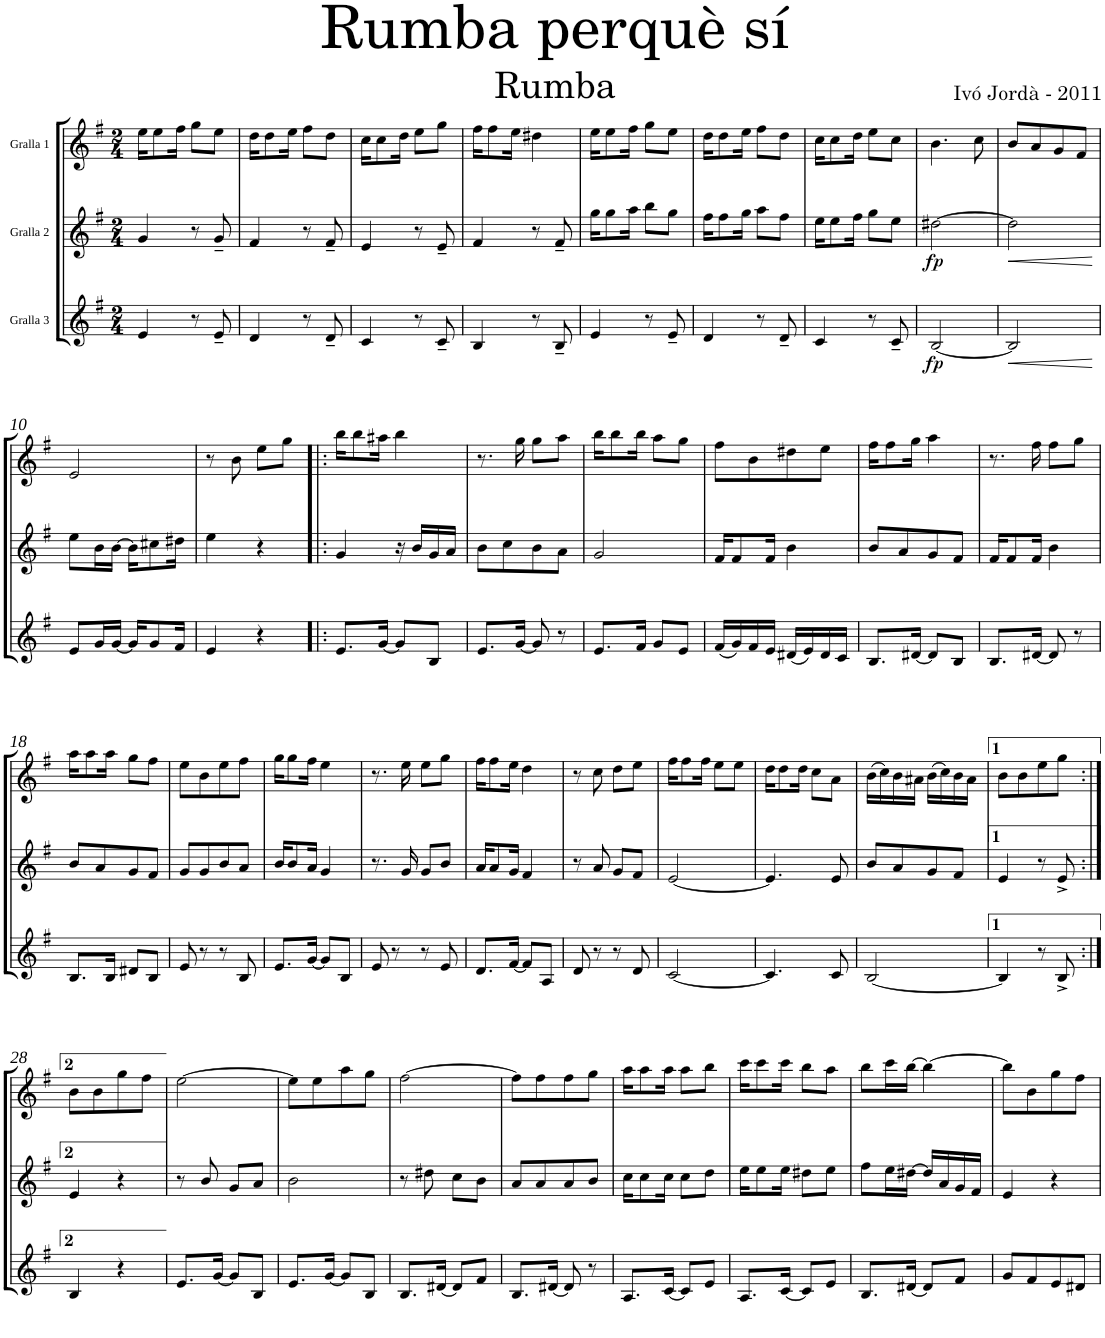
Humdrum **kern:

**kern	**dynam	**kern	**dynam	**kern
*part3	*part3	*part2	*part2	*part1
*staff3	*staff3	*staff2	*staff2	*staff1
*I"Gralla 3	*	*I"Gralla 2	*	*I"Gralla 1
*clefG2	*	*clefG2	*	*clefG2
*k[f#]	*	*k[f#]	*	*k[f#]
*G:	*	*G:	*	*G:
*M2/4	*	*M2/4	*	*M2/4
=1	=1	=1	=1	=1
4e/	.	4g/	.	16ee\KL
.	.	.	.	8ee\
.	.	.	.	16ff#\Jk
8r	.	8r	.	8gg\L
8e~/	.	8g~/	.	8ee\J
=2	=2	=2	=2	=2
4d/	.	4f#/	.	16dd\KL
.	.	.	.	8dd\
.	.	.	.	16ee\Jk
8r	.	8r	.	8ff#\L
8d~/	.	8f#~/	.	8dd\J
=3	=3	=3	=3	=3
4c/	.	4e/	.	16cc\KL
.	.	.	.	8cc\
.	.	.	.	16dd\Jk
8r	.	8r	.	8ee\L
8c~/	.	8e~/	.	8gg\J
=4	=4	=4	=4	=4
4B/	.	4f#/	.	16ff#\KL
.	.	.	.	8ff#\
.	.	.	.	16ee\Jk
8r	.	8r	.	4dd#X\
8B~/	.	8f#~/	.	.
=5	=5	=5	=5	=5
4e/	.	16gg\KL	.	16ee\KL
.	.	8gg\	.	8ee\
.	.	16aa\Jk	.	16ff#\Jk
8r	.	8bb\L	.	8gg\L
8e~/	.	8gg\J	.	8ee\J
=6	=6	=6	=6	=6
4d/	.	16ff#\KL	.	16dd\KL
.	.	8ff#\	.	8dd\
.	.	16gg\Jk	.	16ee\Jk
8r	.	8aa\L	.	8ff#\L
8d~/	.	8ff#\J	.	8dd\J
=7	=7	=7	=7	=7
4c/	.	16ee\KL	.	16cc\KL
.	.	8ee\	.	8cc\
.	.	16ff#\Jk	.	16dd\Jk
8r	.	8gg\L	.	8ee\L
8c~/	.	8ee\J	.	8cc\J
=8	=8	=8	=8	=8
!	!LO:DY:b	!	!LO:DY:b	!
[2B/	fp	[2dd#X\	fp	4.b\
.	.	.	.	8cc\
=9	=9	=9	=9	=9
!	!LO:HP:b	!	!LO:HP:b	!
2B/]	<	2dd#\]	<	8b/L
.	.	.	.	8a/
.	.	.	.	8g/
.	.	.	.	8f#/J
.	[	.	[	.
!!LO:LB:g=z
=10	=10	=10	=10	=10
8e/L	.	8ee\L	.	2e/
16g/L	.	16b\L	.	.
[16g/JJ	.	[16b\JJ	.	.
16g/KL]	.	16b\KL]	.	.
8g/	.	8cc#X\	.	.
16f#/Jk	.	16dd#X\Jk	.	.
=11	=11	=11	=11	=11
4e/	.	4ee\	.	8r
.	.	.	.	8b\
4r	.	4r	.	8ee\L
.	.	.	.	8gg\J
=12!|:	=12!|:	=12!|:	=12!|:	=12!|:
8.e/L	.	4g/	.	16bb\KL
.	.	.	.	8bb\
[16g/Jk	.	.	.	16aa#X\Jk
8g/L]	.	16r	.	4bb\
.	.	16b/LL	.	.
8B/J	.	16g/	.	.
.	.	16a/JJ	.	.
=13	=13	=13	=13	=13
8.e/L	.	8b\L	.	8.r
.	.	8cc\	.	.
[16g/Jk	.	.	.	16gg\
8g/]	.	8b\	.	8gg\L
8r	.	8a\J	.	8aa\J
=14	=14	=14	=14	=14
8.e/L	.	2g/	.	16bb\KL
.	.	.	.	8bb\
16f#/Jk	.	.	.	16bb\Jk
8g/L	.	.	.	8aa\L
8e/J	.	.	.	8gg\J
=15	=15	=15	=15	=15
(<16f#/LL	.	16f#/KL	.	8ff#\L
16g/)	.	8f#/	.	.
16f#/	.	.	.	8b\
16e/JJ	.	16f#/Jk	.	.
(<16d#X/LL	.	4b\	.	8dd#X\
16e/)	.	.	.	.
16d#/	.	.	.	8ee\J
16c/JJ	.	.	.	.
=16	=16	=16	=16	=16
8.B/L	.	8b/L	.	16ff#\KL
.	.	.	.	8ff#\
.	.	8a/	.	.
[16d#X/Jk	.	.	.	16gg\Jk
8d#/L]	.	8g/	.	4aa\
8B/J	.	8f#/J	.	.
=17	=17	=17	=17	=17
8.B/L	.	16f#/KL	.	8.r
.	.	8f#/	.	.
[16d#X/Jk	.	16f#/Jk	.	16ff#\
8d#/]	.	4b\	.	8ff#\L
8r	.	.	.	8gg\J
!!LO:LB:g=z
=18	=18	=18	=18	=18
8.B/L	.	8b/L	.	16aa\KL
.	.	.	.	8aa\
.	.	8a/	.	.
16B/Jk	.	.	.	16aa\Jk
8d#X/L	.	8g/	.	8gg\L
8B/J	.	8f#/J	.	8ff#\J
=19	=19	=19	=19	=19
8e/	.	8g/L	.	8ee\L
8r	.	8g/	.	8b\
8r	.	8b/	.	8ee\
8B/	.	8a/J	.	8ff#\J
=20	=20	=20	=20	=20
8.e/L	.	16b/KL	.	16gg\KL
.	.	8b/	.	8gg\
[16g/Jk	.	16a/Jk	.	16ff#\Jk
8g/L]	.	4g/	.	4ee\
8B/J	.	.	.	.
=21	=21	=21	=21	=21
8e/	.	8.r	.	8.r
8r	.	.	.	.
.	.	16g/	.	16ee\
8r	.	8g/L	.	8ee\L
8e/	.	8b/J	.	8gg\J
=22	=22	=22	=22	=22
8.d/L	.	16a/KL	.	16ff#\KL
.	.	8a/	.	8ff#\
[16f#/Jk	.	16g/Jk	.	16ee\Jk
8f#/L]	.	4f#/	.	4dd\
8A/J	.	.	.	.
=23	=23	=23	=23	=23
8d/	.	8r	.	8r
8r	.	8a/	.	8cc\
8r	.	8g/L	.	8dd\L
8d/	.	8f#/J	.	8ee\J
=24	=24	=24	=24	=24
[2c/	.	[2e/	.	16ff#\KL
.	.	.	.	8ff#\
.	.	.	.	16ff#\Jk
.	.	.	.	8ee\L
.	.	.	.	8ee\J
=25	=25	=25	=25	=25
4.c/]	.	4.e/]	.	16dd\KL
.	.	.	.	8dd\
.	.	.	.	16dd\Jk
.	.	.	.	8cc\L
8c/	.	8e/	.	8a\J
=26	=26	=26	=26	=26
[2B/	.	8b/L	.	(>16b\LL
.	.	.	.	16cc\)
.	.	8a/	.	16b\
.	.	.	.	16a#X\JJ
.	.	8g/	.	(>16b\LL
.	.	.	.	16cc\)
.	.	8f#/J	.	16b\
.	.	.	.	16a#\JJ
=27	=27	=27	=27	=27
4B/]	.	4e/	.	8b\L
.	.	.	.	8b\
8r	.	8r	.	8ee\
8B^/	.	8e^/	.	8gg\J
!!LO:LB:g=z
=28:|!	=28:|!	=28:|!	=28:|!	=28:|!
4B/	.	4e/	.	8b\L
.	.	.	.	8b\
4r	.	4r	.	8gg\
.	.	.	.	8ff#\J
=29	=29	=29	=29	=29
8.e/L	.	8r	.	[2ee\
.	.	8b/	.	.
[16g/Jk	.	.	.	.
8g/L]	.	8g/L	.	.
8B/J	.	8a/J	.	.
=30	=30	=30	=30	=30
8.e/L	.	2b\	.	8ee\L]
.	.	.	.	8ee\
[16g/Jk	.	.	.	.
8g/L]	.	.	.	8aa\
8B/J	.	.	.	8gg\J
=31	=31	=31	=31	=31
8.B/L	.	8r	.	[2ff#\
.	.	8dd#X\	.	.
[16d#X/Jk	.	.	.	.
8d#/L]	.	8cc\L	.	.
8f#/J	.	8b\J	.	.
=32	=32	=32	=32	=32
8.B/L	.	8a/L	.	8ff#\L]
.	.	8a/	.	8ff#\
[16d#X/Jk	.	.	.	.
8d#/]	.	8a/	.	8ff#\
8r	.	8b/J	.	8gg\J
=33	=33	=33	=33	=33
8.A/L	.	16cc\KL	.	16aa\KL
.	.	8cc\	.	8aa\
[16c/Jk	.	16cc\Jk	.	16aa\Jk
8c/L]	.	8cc\L	.	8aa\L
8e/J	.	8dd\J	.	8bb\J
=34	=34	=34	=34	=34
8.A/L	.	16ee\KL	.	16ccc\KL
.	.	8ee\	.	8ccc\
[16c/Jk	.	16ee\Jk	.	16ccc\Jk
8c/L]	.	8dd#X\L	.	8bb\L
8e/J	.	8ee\J	.	8aa\J
=35	=35	=35	=35	=35
8.B/L	.	8ff#\L	.	8bb\L
.	.	16ee\L	.	16ccc\L
[16d#X/Jk	.	[16dd#X\JJ	.	[16bb\JJ
8d#/L]	.	16dd#/LL]	.	4bb\_
.	.	16a/	.	.
8f#/J	.	16g/	.	.
.	.	16f#/JJ	.	.
=36	=36	=36	=36	=36
8g/L	.	4e/	.	8bb\L]
8f#/	.	.	.	8b\
8e/	.	4r	.	8gg\
8d#X/J	.	.	.	8ff#\J
=	=	=	=	=
*-	*-	*-	*-	*-
